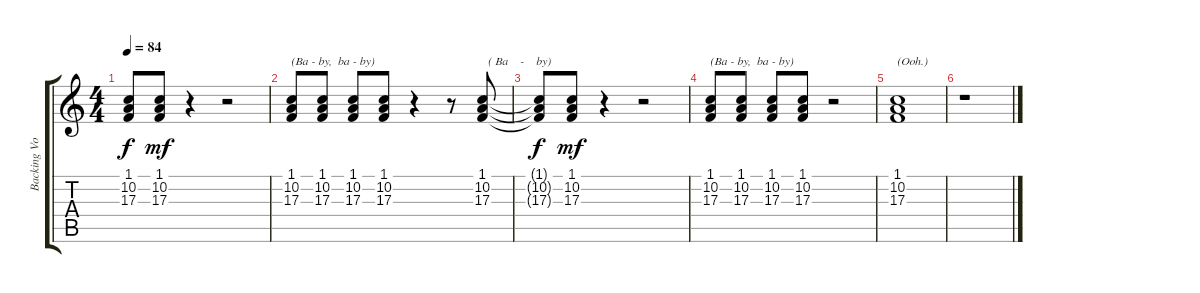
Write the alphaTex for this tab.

\track ("Backing Vocals (Fills/Harmonies)" "Backing Vo") {instrument lead6voice}
\staff {score tabs}
\tuning (E4 B3 G3 D3 A2 E2) {hide}
\ts (4 4)
\tempo 84
\clef g2
\ks c
(1.1{t} 10.2{t} 17.3{t}).8{dy f} (1.1 10.2 17.3).8{dy mf} r.4 r.2 |
(1.1 10.2 17.3).8{txt "(Ba - by,  ba - by)"} (1.1 10.2 17.3).8 (1.1 10.2 17.3).8 (1.1 10.2 17.3).8 r.4 r.8 (1.1 10.2 17.3).8{txt "  ( Ba    -    by)"} |
(1.1{t} 10.2{t} 17.3{t}).8{dy f} (1.1 10.2 17.3).8{dy mf} r.4 r.2 |
(1.1 10.2 17.3).8{txt "(Ba - by,  ba - by)"} (1.1 10.2 17.3).8 (1.1 10.2 17.3).8 (1.1 10.2 17.3).8 r.2 |
(1.1 10.2 17.3).1{txt "(Ooh.)"} |
r.1
